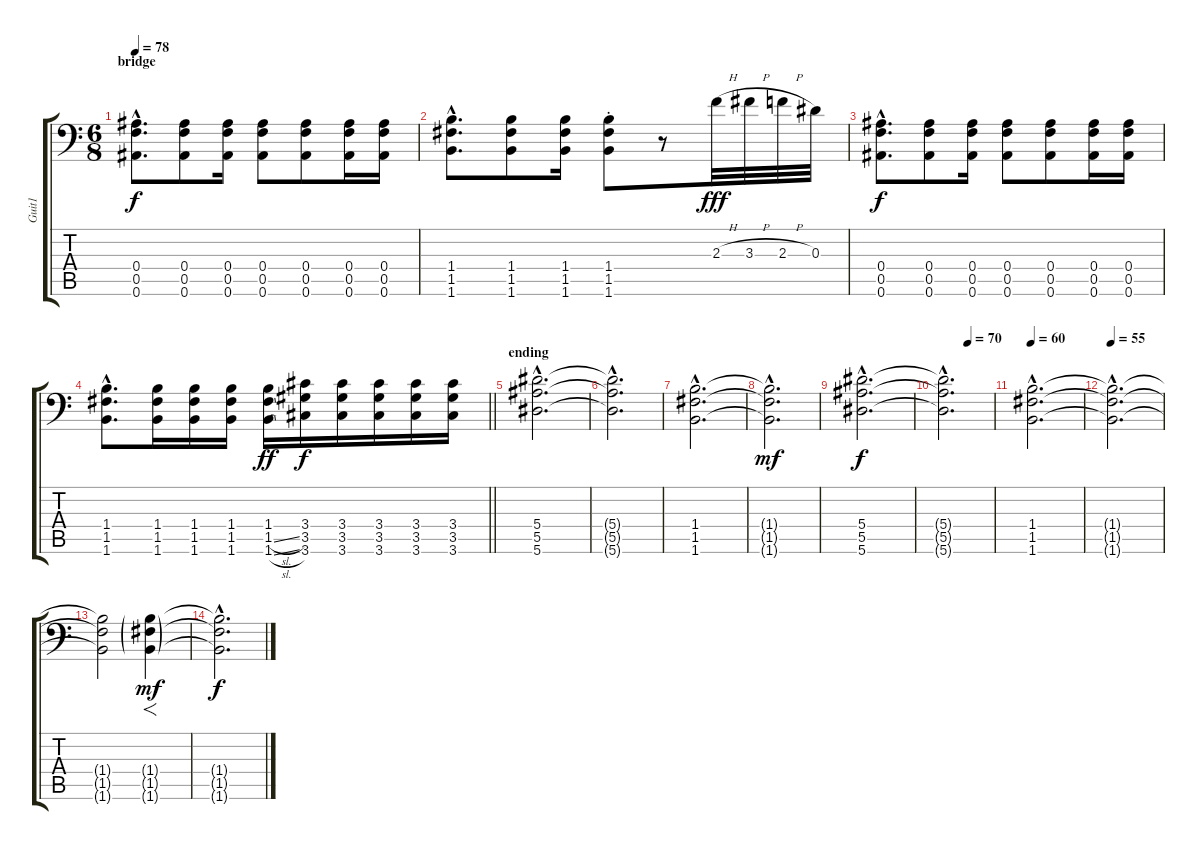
\track ("Guit1" "Guit1") {instrument distortionguitar}
\staff {score tabs}
\tuning (C4 G3 Eb3 Bb2 F2 Bb1) {hide}
\ts (6 8)
\section ("" "bridge")
\tempo 78
\clef f4
\ks c
(0.4{hac} 0.5{hac} 0.6{hac}).8{d dy f} (0.4 0.5 0.6).8 (0.4 0.5 0.6).16 (0.4 0.5 0.6).8 (0.4 0.5 0.6).8 (0.4 0.5 0.6).16 (0.4 0.5 0.6).16 |
(1.4{hac} 1.5{hac} 1.6{hac}).8{d} (1.4 1.5 1.6).8 (1.4 1.5 1.6).16 (1.4{st} 1.5 1.6).8 r.8 2.3{h}.32{dy fff} 3.3{h}.32 2.3{h}.32 0.3.32 |
(0.4{hac} 0.5{hac} 0.6{hac}).8{d dy f} (0.4 0.5 0.6).8 (0.4 0.5 0.6).16 (0.4 0.5 0.6).8 (0.4 0.5 0.6).8 (0.4 0.5 0.6).16 (0.4 0.5 0.6).16 |
\barLineRight lightlight
(1.4{hac} 1.5{hac} 1.6{hac}).8{d} (1.4 1.5 1.6).16 (1.4 1.5 1.6).16 (1.4 1.5 1.6).16 (1.4 1.5{sl} 1.6{sl}).16{dy ff} (3.4 3.5 3.6).16{dy f} (3.4 3.5 3.6).16 (3.4 3.5 3.6).16 (3.4 3.5 3.6).16 (3.4 3.5 3.6).16 |
\section ("" "ending")
(5.4{hac} 5.5{hac} 5.6{hac}).2{d volume 6} |
(5.4{hac t} 5.5{hac t} 5.6{hac t}).2{d} |
(1.4{hac} 1.5{hac} 1.6{hac}).2{d volume 8} |
(1.4{hac t} 1.5{hac t} 1.6{hac t}).2{d dy mf} |
(5.4{hac} 5.5{hac} 5.6{hac}).2{d dy f} |
\tempo (70 0.5)
(5.4{hac t} 5.5{hac t} 5.6{hac t}).2{d} |
\tempo 60
(1.4{hac} 1.5{hac} 1.6{hac}).2{d} |
\tempo 55
(1.4{hac t} 1.5{hac t} 1.6{hac t}).2{d volume 5} |
(1.4{t} 1.5{t} 1.6{t}).2 (1.4{g} 1.5{g} 1.6{g}).4{f dy mf volume 6} |
(1.4{hac t} 1.5{hac t} 1.6{hac t}).2{d dy f}
